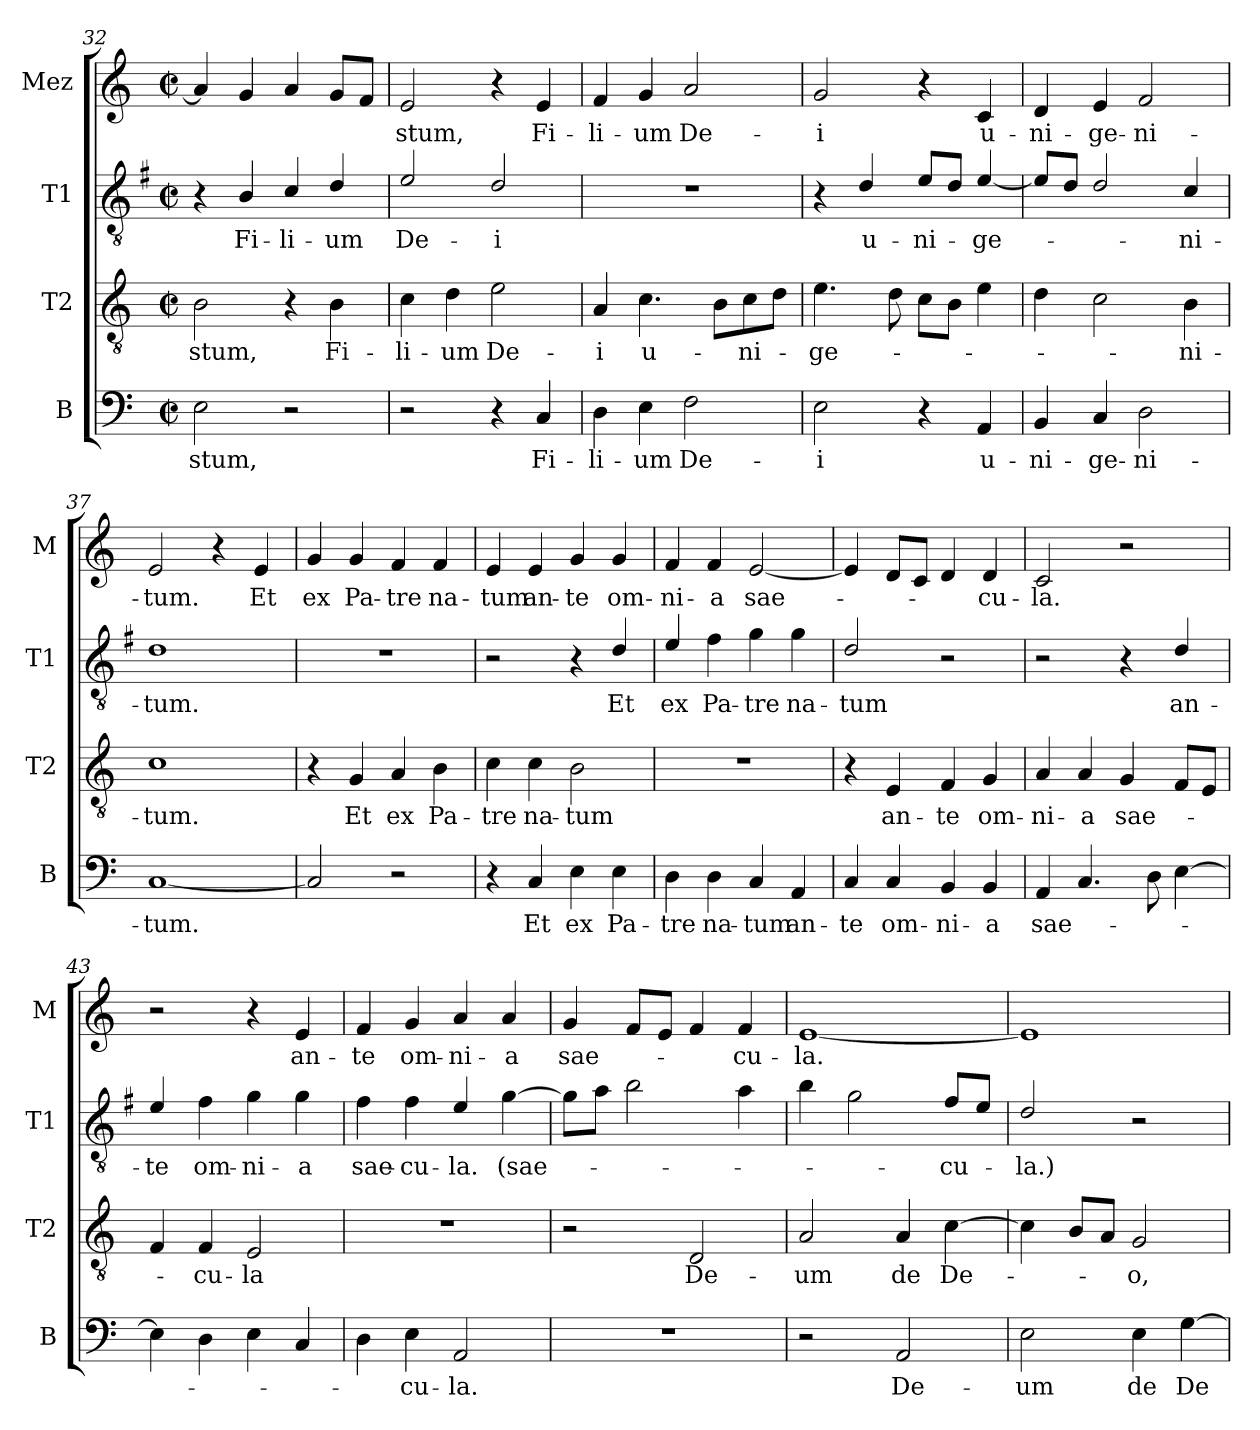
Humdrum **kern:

**kern	**text	**kern	**text	**kern	**text	**kern	**text
*part4	*part4	*part3	*part3	*part2	*part2	*part1	*part1
*staff4	*staff4	*staff3	*staff3	*staff2	*staff2	*staff1	*staff1
*I"B	*	*I"T2	*	*I"T1	*	*I"Mez	*
*I'B	*	*I'T2	*	*I'T1	*	*I'M	*
*clefF4	*	*clefGv2	*	*clefGv2	*	*clefG2	*
*	*	*	*	*ITrd4c7	*	*	*
*k[]	*	*k[]	*	*k[]	*	*k[]	*
*M2/2	*	*M2/2	*	*M2/2	*	*M2/2	*
*met(c|)	*	*met(c|)	*	*met(c|)	*	*met(c|)	*
=32	=32	=32	=32	=32	=32	=32	=32
!	!LO:LY:b	!	!LO:LY:b	!	!	!	!
2E\	-stum,	2B\	-stum,	4r	.	4a/]	.
!	!	!	!	!	!LO:LY:b	!	!
.	.	.	.	4E/	Fi-	4g/	.
!	!	!	!	!	!LO:LY:b	!	!
2r	.	4r	.	4F/	-li-	4a/	.
!	!	!	!LO:LY:b	!	!LO:LY:b	!	!
.	.	4B\	Fi-	4G/	-um	8g/L	.
.	.	.	.	.	.	8f/J	.
=33	=33	=33	=33	=33	=33	=33	=33
!	!	!	!LO:LY:b	!	!LO:LY:b	!	!LO:LY:b
2r	.	4c\	-li-	2A/	De-	2e/	-stum,
!	!	!	!LO:LY:b	!	!	!	!
.	.	4d\	-um	.	.	.	.
!	!	!	!LO:LY:b	!	!LO:LY:b	!	!
4r	.	2e\	De-	2G/	-i	4r	.
!	!LO:LY:b	!	!	!	!	!	!LO:LY:b
4C/	Fi-	.	.	.	.	4e/	Fi-
!!LO:PB:g=z
=34	=34	=34	=34	=34	=34	=34	=34
!	!LO:LY:b	!	!LO:LY:b	!	!	!	!LO:LY:b
4D\	-li-	4A/	-i	1r	.	4f/	-li-
!	!LO:LY:b	!	!LO:LY:b	!	!	!	!LO:LY:b
4E\	-um	4.c\	u-	.	.	4g/	-um
!	!LO:LY:b	!	!	!	!	!	!LO:LY:b
2F\	De-	.	.	.	.	2a/	De-
.	.	8B\L	.	.	.	.	.
!	!	!	!LO:LY:b	!	!	!	!
.	.	8c\	-ni-	.	.	.	.
.	.	8d\J	.	.	.	.	.
=35	=35	=35	=35	=35	=35	=35	=35
!	!LO:LY:b	!	!LO:LY:b	!	!	!	!LO:LY:b
2E\	-i	4.e\	-ge-	4r	.	2g/	-i
!	!	!	!	!	!LO:LY:b	!	!
.	.	.	.	4G/	u-	.	.
.	.	8d\	.	.	.	.	.
!	!	!	!	!	!LO:LY:b	!	!
4r	.	8c\L	.	8A/L	-ni-	4r	.
.	.	8B\J	.	8G/J	.	.	.
!	!LO:LY:b	!	!	!	!LO:LY:b	!	!LO:LY:b
4AA/	u-	4e\	.	[4A/	-ge-	4c/	u-
=36	=36	=36	=36	=36	=36	=36	=36
!	!LO:LY:b	!	!	!	!	!	!LO:LY:b
4BB/	-ni-	4d\	.	8A/L]	.	4d/	-ni-
.	.	.	.	8G/J	.	.	.
!	!LO:LY:b	!	!	!	!	!	!LO:LY:b
4C/	-ge-	2c\	.	2G/	.	4e/	-ge-
!	!LO:LY:b	!	!	!	!	!	!LO:LY:b
2D\	-ni-	.	.	.	.	2f/	-ni-
!	!	!	!LO:LY:b	!	!LO:LY:b	!	!
.	.	4B\	-ni-	4F/	-ni-	.	.
=37	=37	=37	=37	=37	=37	=37	=37
!	!LO:LY:b	!	!LO:LY:b	!	!LO:LY:b	!	!LO:LY:b
[1C	-tum.	1c	-tum.	1G	-tum.	2e/	-tum.
.	.	.	.	.	.	4r	.
!	!	!	!	!	!	!	!LO:LY:b
.	.	.	.	.	.	4e/	Et
=38	=38	=38	=38	=38	=38	=38	=38
!	!	!	!	!	!	!	!LO:LY:b
2C/]	.	4r	.	1r	.	4g/	ex
!	!	!	!LO:LY:b	!	!	!	!LO:LY:b
.	.	4G/	Et	.	.	4g/	Pa-
!	!	!	!LO:LY:b	!	!	!	!LO:LY:b
2r	.	4A/	ex	.	.	4f/	-tre
!	!	!	!LO:LY:b	!	!	!	!LO:LY:b
.	.	4B\	Pa-	.	.	4f/	na-
=39	=39	=39	=39	=39	=39	=39	=39
!	!	!	!LO:LY:b	!	!	!	!LO:LY:b
4r	.	4c\	-tre	2r	.	4e/	-tum
!	!LO:LY:b	!	!LO:LY:b	!	!	!	!LO:LY:b
4C/	Et	4c\	na-	.	.	4e/	an-
!	!LO:LY:b	!	!LO:LY:b	!	!	!	!LO:LY:b
4E\	ex	2B\	-tum	4r	.	4g/	-te
!	!LO:LY:b	!	!	!	!LO:LY:b	!	!LO:LY:b
4E\	Pa-	.	.	4G/	Et	4g/	om-
!!LO:LB:g=z
=40	=40	=40	=40	=40	=40	=40	=40
!	!LO:LY:b	!	!	!	!LO:LY:b	!	!LO:LY:b
4D\	-tre	1r	.	4A/	ex	4f/	-ni-
!	!LO:LY:b	!	!	!	!LO:LY:b	!	!LO:LY:b
4D\	na-	.	.	4B\	Pa-	4f/	-a
!	!LO:LY:b	!	!	!	!LO:LY:b	!	!LO:LY:b
4C/	-tum	.	.	4c\	-tre	[2e/	sae-
!	!LO:LY:b	!	!	!	!LO:LY:b	!	!
4AA/	an-	.	.	4c\	na-	.	.
=41	=41	=41	=41	=41	=41	=41	=41
!	!LO:LY:b	!	!	!	!LO:LY:b	!	!
4C/	-te	4r	.	2G/	-tum	4e/]	.
!	!LO:LY:b	!	!LO:LY:b	!	!	!	!
4C/	om-	4E/	an-	.	.	8d/L	.
.	.	.	.	.	.	8c/J	.
!	!LO:LY:b	!	!LO:LY:b	!	!	!	!
4BB/	-ni-	4F/	-te	2r	.	4d/	.
!	!LO:LY:b	!	!LO:LY:b	!	!	!	!LO:LY:b
4BB/	-a	4G/	om-	.	.	4d/	-cu-
=42	=42	=42	=42	=42	=42	=42	=42
!	!LO:LY:b	!	!LO:LY:b	!	!	!	!LO:LY:b
4AA/	sae-	4A/	-ni-	2r	.	2c/	-la.
!	!	!	!LO:LY:b	!	!	!	!
4.C/	.	4A/	-a	.	.	.	.
!	!	!	!LO:LY:b	!	!	!	!
.	.	4G/	sae-	4r	.	2r	.
8D\	.	.	.	.	.	.	.
!	!	!	!	!	!LO:LY:b	!	!
[4E\	.	8F/L	.	4G/	an-	.	.
.	.	8E/J	.	.	.	.	.
=43	=43	=43	=43	=43	=43	=43	=43
!	!	!	!	!	!LO:LY:b	!	!
4E\]	.	4F/	.	4A/	-te	2r	.
!	!	!	!LO:LY:b	!	!LO:LY:b	!	!
4D\	.	4F/	-cu-	4B\	om-	.	.
!	!	!	!LO:LY:b	!	!LO:LY:b	!	!
4E\	.	2E/	-la	4c\	-ni-	4r	.
!	!	!	!	!	!LO:LY:b	!	!LO:LY:b
4C/	.	.	.	4c\	-a	4e/	an-
=44	=44	=44	=44	=44	=44	=44	=44
!	!	!	!	!	!LO:LY:b	!	!LO:LY:b
4D\	.	1r	.	4B\	sae-	4f/	-te
!	!LO:LY:b	!	!	!	!LO:LY:b	!	!LO:LY:b
4E\	cu-	.	.	4B\	-cu-	4g/	om-
!	!LO:LY:b	!	!	!	!LO:LY:b	!	!LO:LY:b
2AA/	-la.	.	.	4A/	-la.	4a/	-ni-
!	!	!	!	!	!LO:LY:b	!	!LO:LY:b
.	.	.	.	[4c\	(sae-	4a/	-a
!!LO:LB:g=z
=45	=45	=45	=45	=45	=45	=45	=45
!	!	!	!	!	!	!	!LO:LY:b
1r	.	2r	.	8c\L]	.	4g/	sae-
.	.	.	.	8d\J	.	.	.
.	.	.	.	2e\	.	8f/L	.
.	.	.	.	.	.	8e/J	.
!	!	!	!LO:LY:b	!	!	!	!
.	.	2D/	De-	.	.	4f/	.
!	!	!	!	!	!	!	!LO:LY:b
.	.	.	.	4d\	.	4f/	-cu-
=46	=46	=46	=46	=46	=46	=46	=46
!	!	!	!LO:LY:b	!	!	!	!LO:LY:b
2r	.	2A/	-um	4e\	.	[1e	-la.
.	.	.	.	2c\	.	.	.
!	!LO:LY:b	!	!LO:LY:b	!	!	!	!
2AA/	De-	4A/	de	.	.	.	.
!	!	!	!LO:LY:b	!	!LO:LY:b	!	!
.	.	[4c\	De-	8B/L	-cu-	.	.
.	.	.	.	8A/J	.	.	.
=47	=47	=47	=47	=47	=47	=47	=47
!	!LO:LY:b	!	!	!	!LO:LY:b	!	!
2E\	-um	4c\]	.	2G/	-la.)	1e]	.
.	.	8B/L	.	.	.	.	.
.	.	8A/J	.	.	.	.	.
!	!LO:LY:b	!	!LO:LY:b	!	!	!	!
4E\	de	2G/	-o,	2r	.	.	.
!	!LO:LY:b	!	!	!	!	!	!
[4G\	De-	.	.	.	.	.	.
=	=	=	=	=	=	=	=
*-	*-	*-	*-	*-	*-	*-	*-
